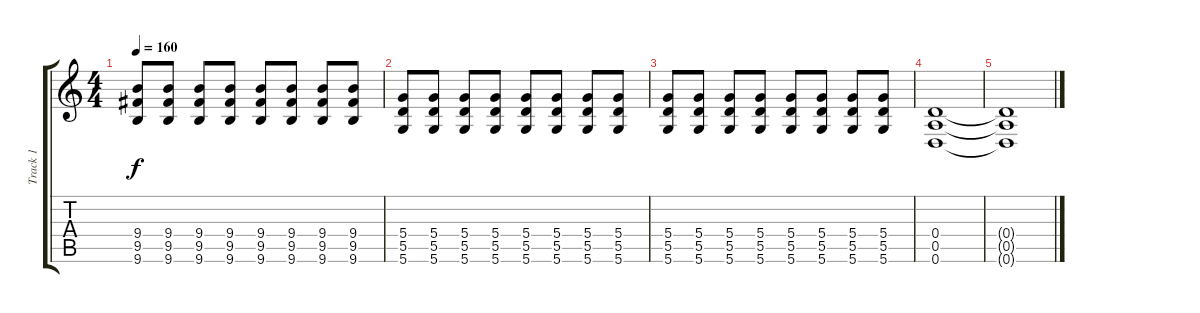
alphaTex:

\track ("Track 1" "Track 1") {instrument distortionguitar}
\staff {score tabs}
\tuning (E4 B3 G3 D3 A2 D2) {hide}
\ts (4 4)
\tempo 160
\clef g2
\ks c
(9.4 9.5 9.6).8{dy f} (9.4 9.5 9.6).8 (9.4 9.5 9.6).8 (9.4 9.5 9.6).8 (9.4 9.5 9.6).8 (9.4 9.5 9.6).8 (9.4 9.5 9.6).8 (9.4 9.5 9.6).8 |
(5.4 5.5 5.6).8 (5.4 5.5 5.6).8 (5.4 5.5 5.6).8 (5.4 5.5 5.6).8 (5.4 5.5 5.6).8 (5.4 5.5 5.6).8 (5.4 5.5 5.6).8 (5.4 5.5 5.6).8 |
(5.4 5.5 5.6).8 (5.4 5.5 5.6).8 (5.4 5.5 5.6).8 (5.4 5.5 5.6).8 (5.4 5.5 5.6).8 (5.4 5.5 5.6).8 (5.4 5.5 5.6).8 (5.4 5.5 5.6).8 |
(0.4 0.5 0.6).1 |
(0.4{t} 0.5{t} 0.6{t}).1
